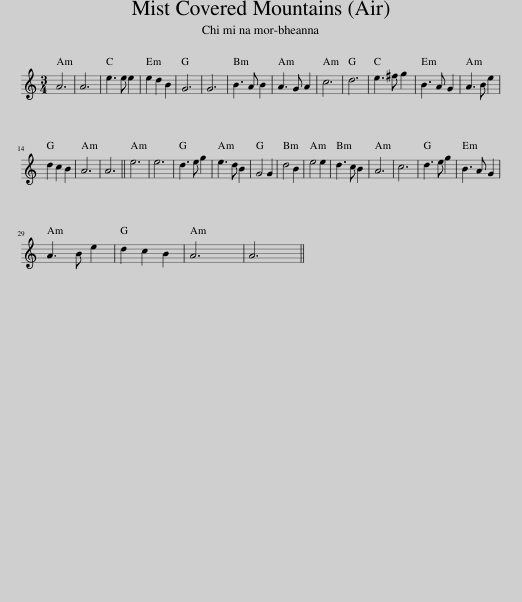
X:1
L:1/8
M:3/4
I:linebreak $
K:C
V:1 treble
V:1
 A6 | A6 | e3 e e2 | e2 d2 B2 | G6 | %5
 G6 | B3 A B2 | A3 G A2 | c6 | d6 | %10
 e3 ^f g2 | B3 A G2 | A3 B e2 |$ d2 c2 B2 | A6 | %15
 A6 || e6 | e6 | d3 e g2 | e3 d B2 | %20
 G4 G2 | d4 B2 | e4 e2 | d3 c B2 | A6 | %25
 c6 | d3 e g2 | B3 A G2 |$ A3 B e2 | d2 c2 B2 | %30
 A6 | A6 || %32
